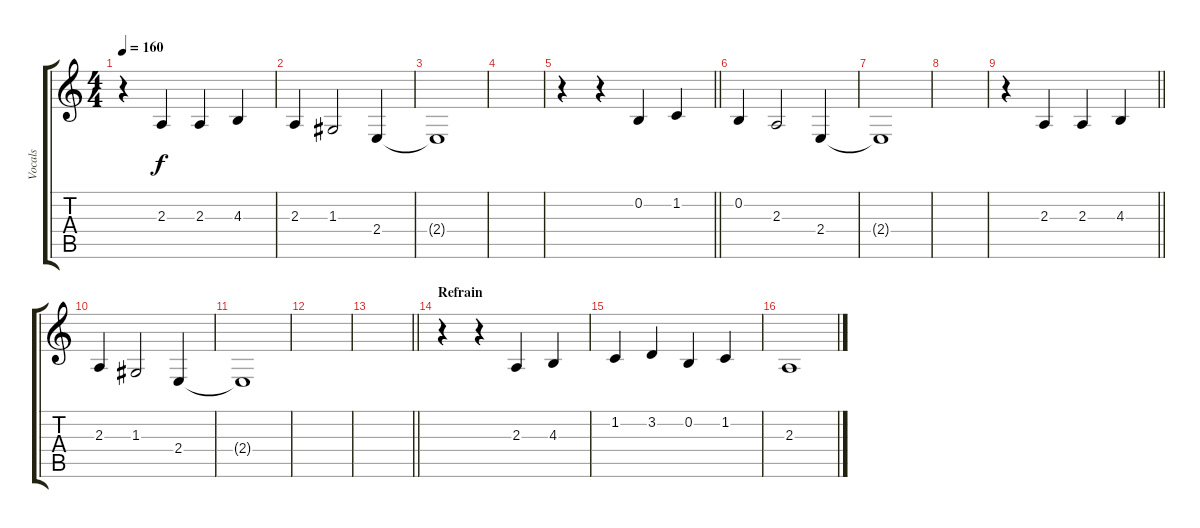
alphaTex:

\track ("Vocals" "Vocals") {instrument sopranosax}
\staff {score tabs}
\tuning (E4 B3 G3 D3 A2 E2) {hide}
\ts (4 4)
\tempo 160
\clef g2
\ks c
r.4{dy f} 2.3.4 2.3.4 4.3.4 |
2.3.4 1.3.2 2.4.4 |
2.4{t}.1 |
|
\barLineRight lightlight
r.4 r.4 0.2.4 1.2.4 |
0.2.4 2.3.2 2.4.4 |
2.4{t}.1 |
|
\barLineRight lightlight
r.4 2.3.4 2.3.4 4.3.4 |
\section ("" "")
2.3.4 1.3.2 2.4.4 |
2.4{t}.1 |
|
\barLineRight lightlight
|
\section ("" "Refrain")
r.4 r.4 2.3.4 4.3.4 |
1.2.4 3.2.4 0.2.4 1.2.4 |
2.3.1
